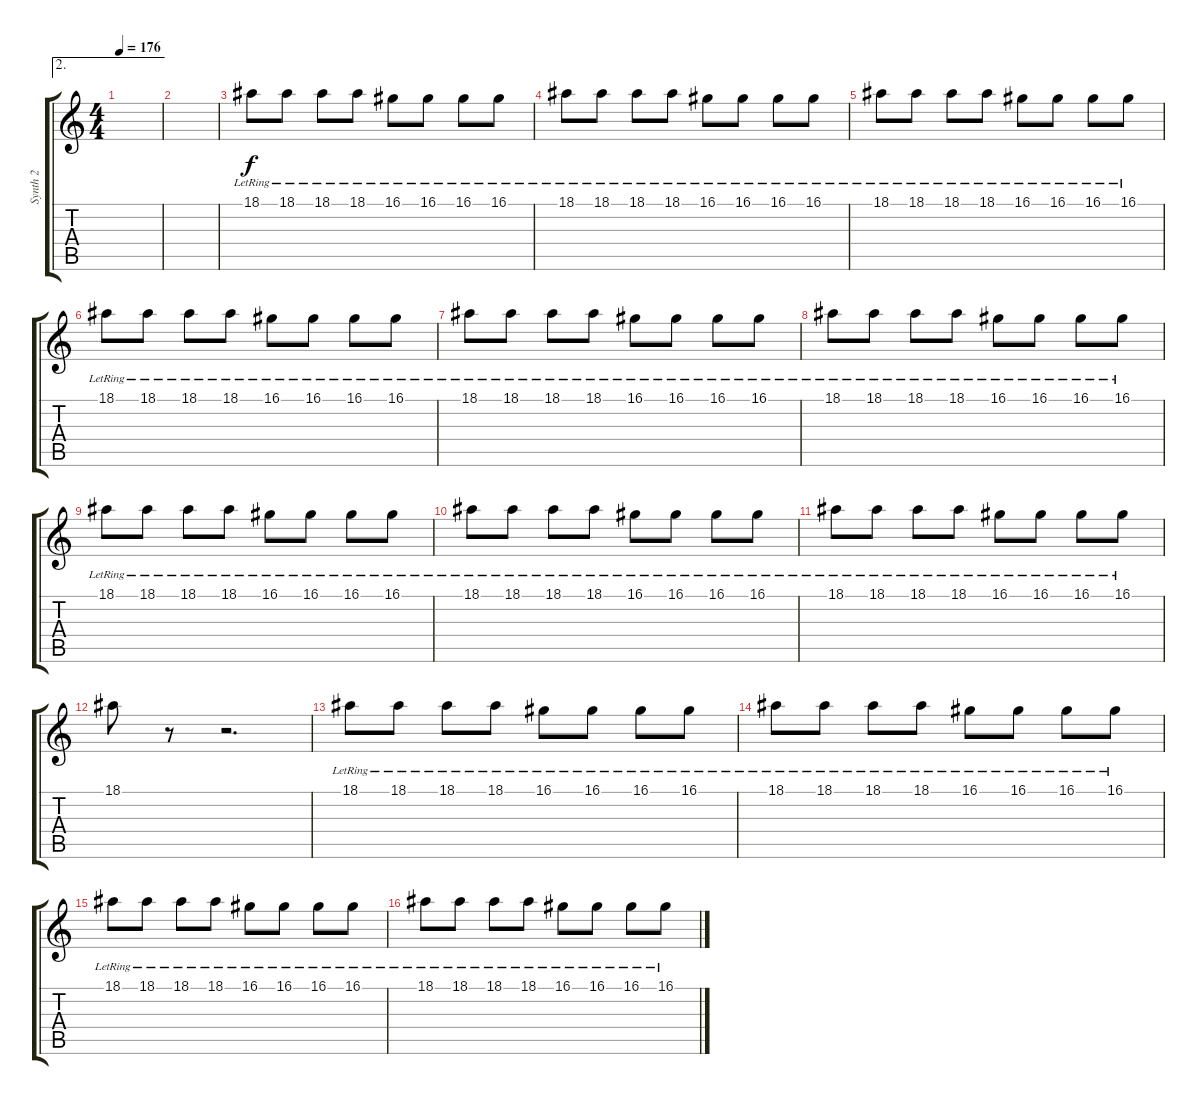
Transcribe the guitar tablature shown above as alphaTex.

\track ("Synth 2" "Synth 2") {instrument pad7halo}
\staff {score tabs}
\tuning (E4 B3 G3 D3 A2 D2) {hide}
\ae 2
\ts (4 4)
\tempo 176
\clef g2
\ks c
|
|
18.1{lr}.8{volume 0} 18.1{lr}.8{volume 5} 18.1{lr}.8 18.1{lr}.8 16.1{lr}.8 16.1{lr}.8 16.1{lr}.8 16.1{lr}.8 |
18.1{lr}.8 18.1{lr}.8 18.1{lr}.8 18.1{lr}.8 16.1{lr}.8 16.1{lr}.8 16.1{lr}.8 16.1{lr}.8 |
18.1{lr}.8 18.1{lr}.8 18.1{lr}.8 18.1{lr}.8 16.1{lr}.8 16.1{lr}.8 16.1{lr}.8 16.1{lr}.8 |
18.1{lr}.8 18.1{lr}.8 18.1{lr}.8 18.1{lr}.8 16.1{lr}.8 16.1{lr}.8 16.1{lr}.8 16.1{lr}.8 |
18.1{lr}.8 18.1{lr}.8 18.1{lr}.8 18.1{lr}.8 16.1{lr}.8 16.1{lr}.8 16.1{lr}.8 16.1{lr}.8 |
18.1{lr}.8 18.1{lr}.8 18.1{lr}.8 18.1{lr}.8 16.1{lr}.8 16.1{lr}.8 16.1{lr}.8 16.1{lr}.8 |
18.1{lr}.8 18.1{lr}.8 18.1{lr}.8 18.1{lr}.8 16.1{lr}.8 16.1{lr}.8 16.1{lr}.8 16.1{lr}.8 |
18.1{lr}.8 18.1{lr}.8 18.1{lr}.8 18.1{lr}.8 16.1{lr}.8 16.1{lr}.8 16.1{lr}.8 16.1{lr}.8 |
18.1{lr}.8 18.1{lr}.8 18.1{lr}.8 18.1{lr}.8 16.1{lr}.8 16.1{lr}.8 16.1{lr}.8 16.1{lr}.8 |
18.1.8 r.8 r.2{d} |
18.1{lr}.8 18.1{lr}.8 18.1{lr}.8 18.1{lr}.8 16.1{lr}.8 16.1{lr}.8 16.1{lr}.8 16.1{lr}.8 |
18.1{lr}.8 18.1{lr}.8 18.1{lr}.8 18.1{lr}.8 16.1{lr}.8 16.1{lr}.8 16.1{lr}.8 16.1{lr}.8 |
18.1{lr}.8 18.1{lr}.8 18.1{lr}.8 18.1{lr}.8 16.1{lr}.8 16.1{lr}.8 16.1{lr}.8 16.1{lr}.8 |
18.1{lr}.8 18.1{lr}.8 18.1{lr}.8 18.1{lr}.8 16.1{lr}.8 16.1{lr}.8 16.1{lr}.8 16.1{lr}.8
